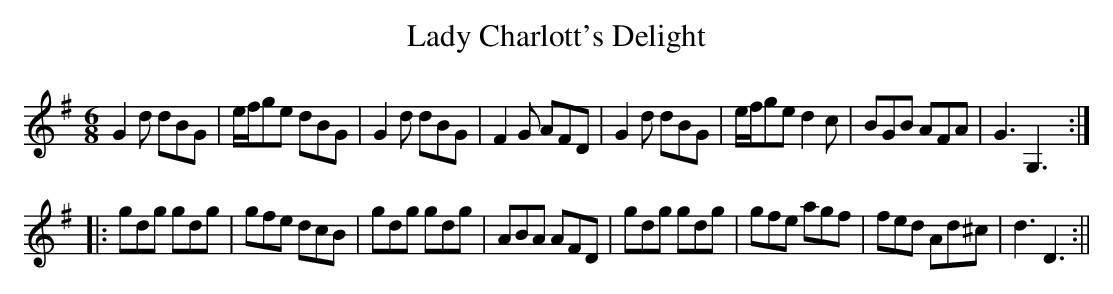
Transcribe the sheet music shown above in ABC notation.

X:1
T:Lady Charlott's Delight
M:6/8
L:1/8
K:G
G2d dBG|e/f/ge dBG|G2d dBG|F2G AFD|G2d dBG|e/f/ge d2c|BGB AFA|G3 G,3:|
|:gdg gdg|gfe dcB|gdg gdg|ABA AFD|gdg gdg|gfe agf|fed Ad^c|d3 D3:||
